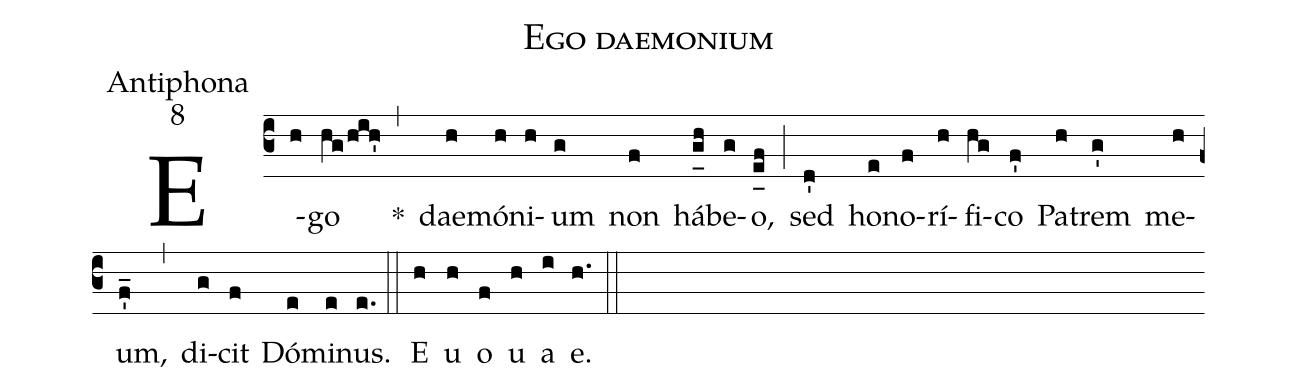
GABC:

name:Ego daemonium;
office-part:Antiphona;
mode:8;
%%
(c3) E(h)go(hg/hih') <clear>*(,) dae(h)mó(h)ni(h)um(g) non(f) há(g_[uh:l]h)be(g)o,(e_[uh:l]f) (;) sed(d') ho(e)no(f)rí(h)fi(hg)co(f') Pa(h)trem(g') me(h)um,(f'_) (,) di(g)cit(f) Dó(e)mi(e)nus.(e.) (::) <eu>E(h) u(h) o(f) u(h) a(i) e.</eu>(h.) (::)
